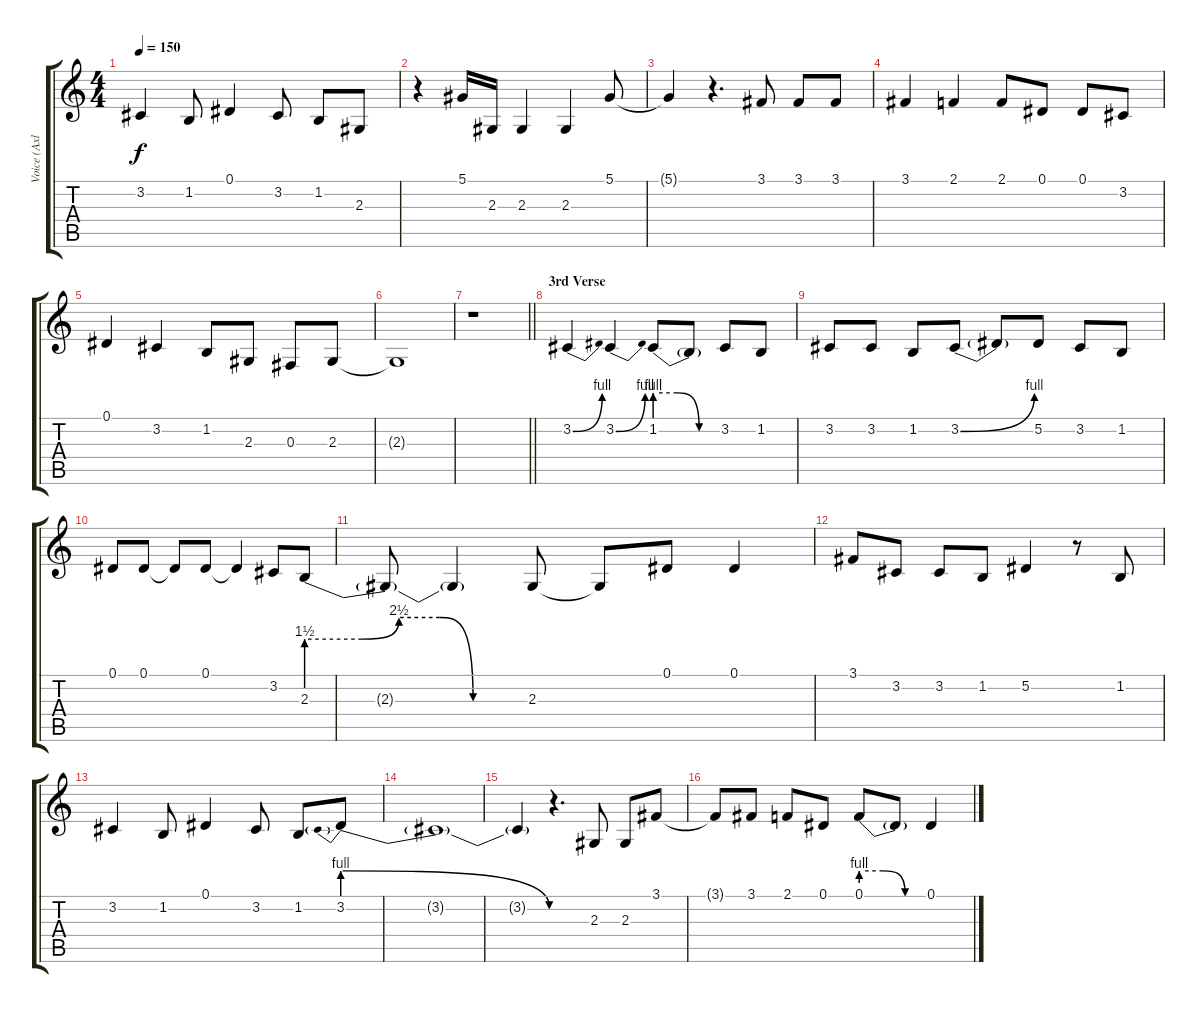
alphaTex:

\track ("Voice (Axl)" "Voice (Axl") {instrument lead2sawtooth}
\staff {score tabs}
\tuning (Eb4 Bb3 Gb3 Db3 Ab2 Eb2) {hide}
\ts (4 4)
\tempo 150
\clef g2
\ks c
3.2.4{dy f} 1.2.8 0.1.4 3.2.8 1.2.8 2.3.8 |
r.4 5.1.16 2.3.16 2.3.4 2.3.4 5.1.8 |
5.1{t}.4 r.4{d} 3.1.8 3.1.8 3.1.8 |
3.1.4 2.1.4 2.1.8 0.1.8 0.1.8 3.2.8 |
0.1.4 3.2.4 1.2.8 2.3.8 0.3.8 2.3.8 |
2.3{t}.1 |
\barLineRight lightlight
r.1 |
\section ("" "3rd Verse")
3.2{be (bend 0 0 60 4)}.4 3.2{be (bend 0 0 60 4)}.4 1.2{be (custom 0 4 20 4 40 0 60 0)}.8 1.2{t}.8 3.2.8 1.2.8 |
3.2.8 3.2.8 1.2.8 3.2{be (bend 0 0 60 4)}.8 3.2{t}.8 5.2.8 3.2.8 1.2.8 |
0.1.8 0.1.8 0.1{t}.8 0.1.8 0.1{t}.4 3.2.8 2.3{be (custom 0 6 15 6 25 10 36 10 45 0 60 0)}.8 |
2.3{t}.8 2.3{t}.4 2.3.8 2.3{t}.8 0.1.8 0.1.4 |
3.1.8 3.2.8 3.2.8 1.2.8 5.2.4 r.8 1.2.8 |
3.2.4 1.2.8 0.1.4 3.2.8 1.2.8 3.2{be (prebendrelease 0 4 60 0)}.8 |
3.2{t}.1 |
3.2{t}.4 r.4{d} 2.3.8 2.3.8 3.1.8 |
3.1{t}.8 3.1.8 2.1.8 0.1.8 0.1{be (custom 0 4 20 4 40 0 60 0)}.8 0.1{t}.8 0.1.4
